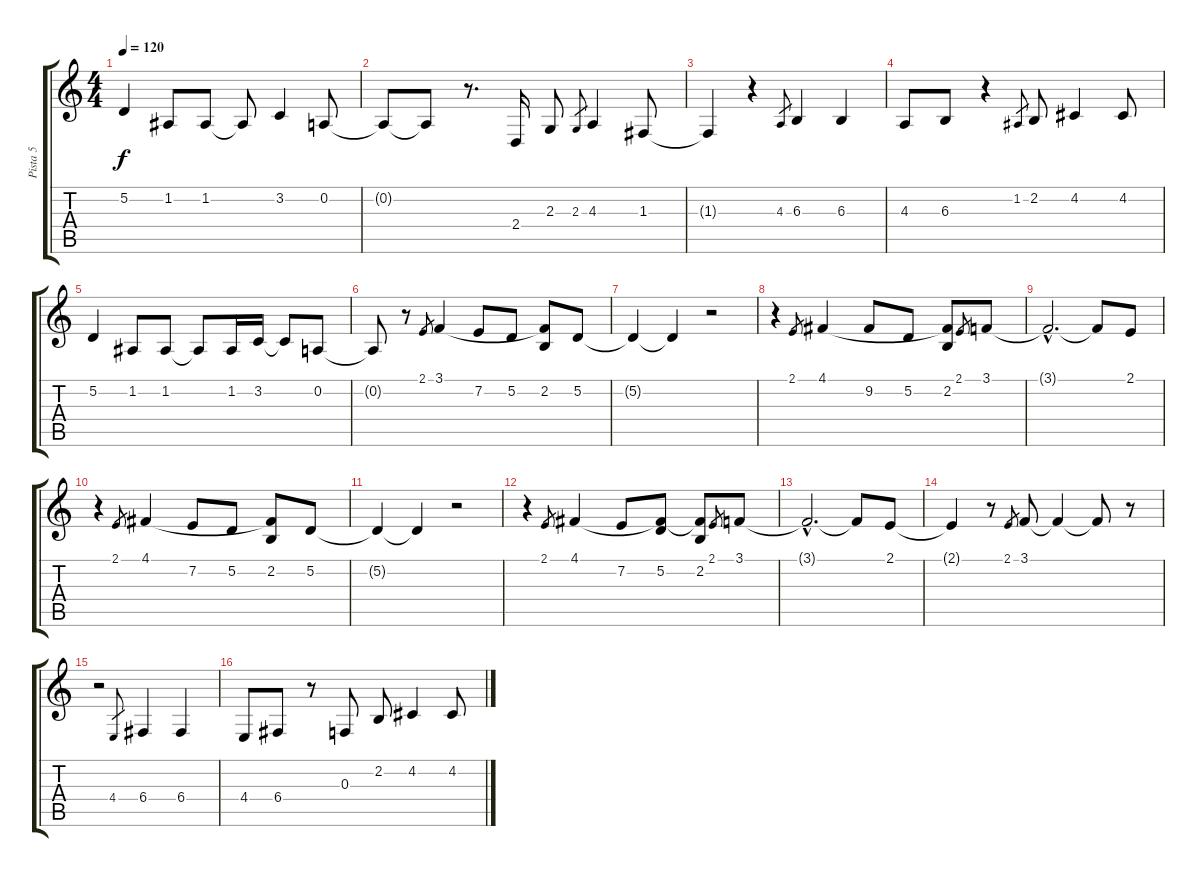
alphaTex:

\track ("Pista 5" "Pista 5") {instrument cello}
\staff {score tabs}
\tuning (D4 A3 F3 C3 G2 D2) {hide}
\ts (4 4)
\tempo 120
\clef g2
\ks c
5.2.4{dy f} 1.2.8 1.2.8 1.2{t}.8 3.2.4 0.2.8 |
0.2{t}.8 0.2{t}.8 r.8{d} 2.4.16 2.3.8 2.3.8{gr} 4.3.4 1.3.8 |
1.3{t}.4 r.4 4.3.8{gr} 6.3.4 6.3.4 |
4.3.8 6.3.8 r.4 1.2.8{gr} 2.2.8 4.2.4 4.2.8 |
5.2.4 1.2.8 1.2.8 1.2{t}.8 1.2.16 3.2.16 3.2{t}.8 0.2.8 |
0.2{t}.8 r.8 2.1.8{gr} 3.1.4 7.2.8 5.2.8 (3.1{t} 2.2).8 5.2.8 |
5.2{t}.4 5.2{t}.4 r.2 |
r.4 2.1.8{gr} 4.1.4 9.2.8 5.2.8 (4.1{t} 2.2).8 2.1.8{gr} 3.1.8 |
3.1{hac t}.2{d} 3.1{t}.8 2.1.8 |
r.4 2.1.8{gr} 4.1.4 7.2.8 5.2.8 (4.1{t} 2.2).8 5.2.8 |
5.2{t}.4 5.2{t}.4 r.2 |
r.4 2.1.8{gr} 4.1.4 7.2.8 (4.1{t} 5.2).8 (4.1{t} 2.2).8 2.1.8{gr} 3.1.8 |
3.1{hac t}.2{d} 3.1{t}.8 2.1.8 |
2.1{t}.4 r.8 2.1.8{gr} 3.1.8 3.1{t}.4 3.1{t}.8 r.8 |
r.2 4.4.8{gr} 6.4.4 6.4.4 |
4.4.8 6.4.8 r.8 0.3.8 2.2.8 4.2.4 4.2.8
